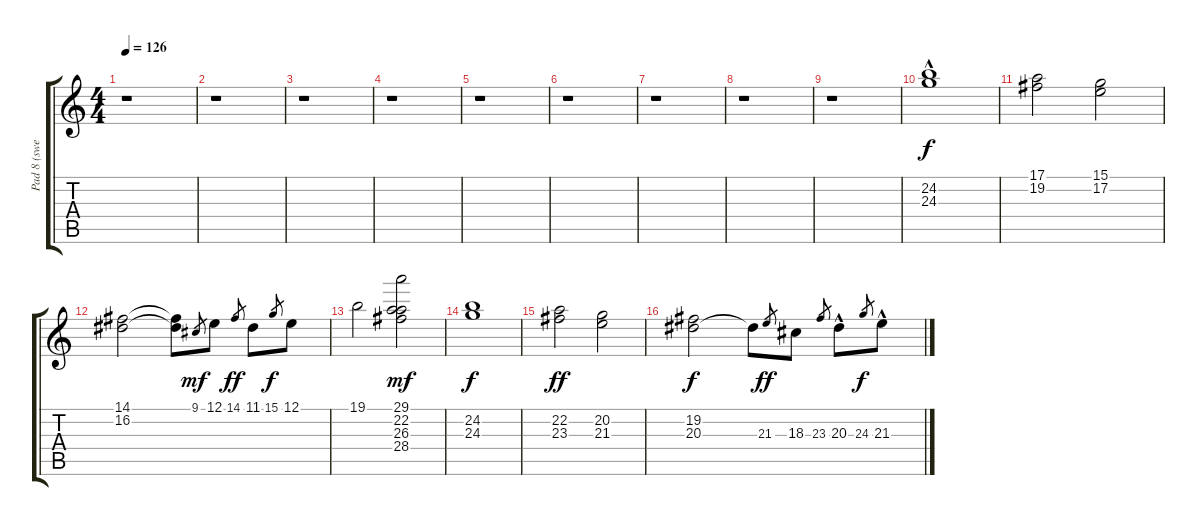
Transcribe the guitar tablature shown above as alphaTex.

\track ("Pad 8 (sweep)" "Pad 8 (swe") {instrument pad8sweep}
\staff {score tabs}
\tuning (E4 B3 G3 D3 A2 E2) {hide}
\ts (4 4)
\tempo 126
\clef g2
\ks c
r.1{dy f} |
r.1 |
r.1 |
r.1 |
r.1 |
r.1 |
r.1 |
r.1 |
r.1 |
(24.2 24.3{hac}).1 |
(17.1 19.2).2 (15.1 17.2).2 |
(14.1 16.2).2 (14.1{t} 16.2{t}).8 9.1.8{gr dy mf} 12.1.8 14.1.8{gr dy ff} 11.1.8 15.1.8{gr dy f} 12.1.8 |
19.1.2 (29.1 22.2 26.3 28.4).2{dy mf} |
(24.2 24.3).1{dy f} |
(22.2 23.3).2{dy ff} (20.2 21.3).2 |
(19.2 20.3).2{dy f} 20.3{t}.8 21.3.8{gr dy ff} 18.3.8 23.3.8{gr} 20.3{hac}.8 24.3.8{gr dy f} 21.3{hac}.8
